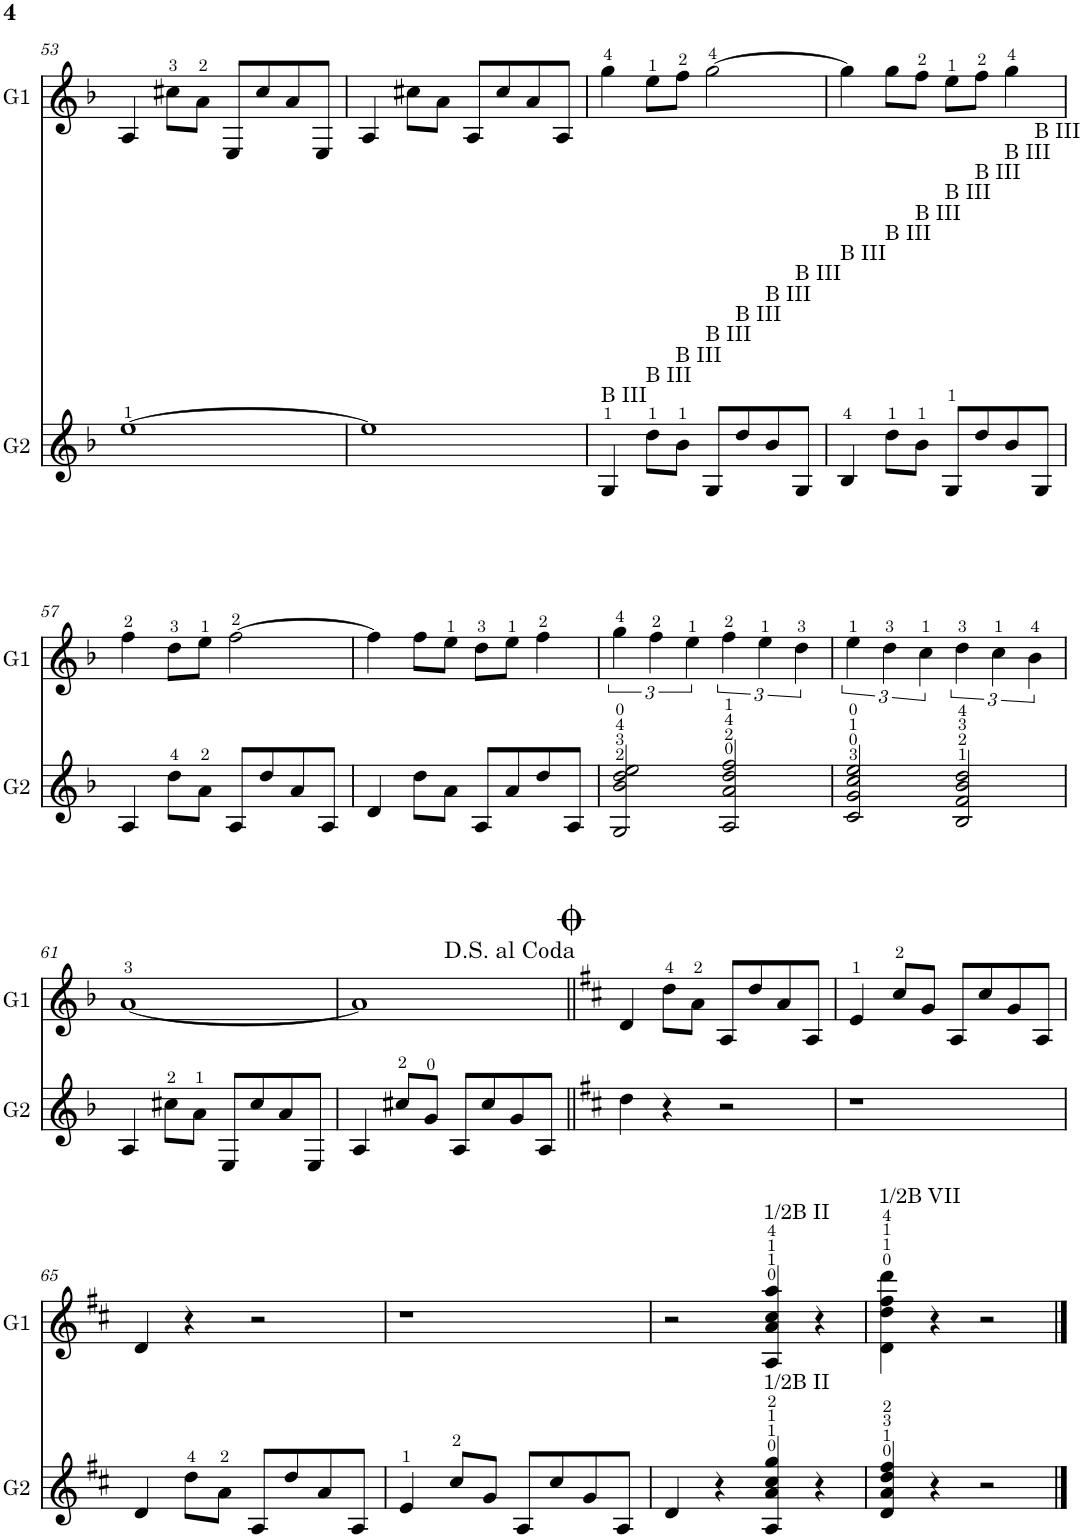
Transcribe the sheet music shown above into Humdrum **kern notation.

**kern	**kern
*part2	*part1
*staff2	*staff1
*I"G2	*I"G1
*I'G2	*I'G1
!!LO:PB:g=z
*clefG2	*clefG2
*Trd7c12	*Trd7c12
*k[b-]	*k[b-]
*M4/4	*M4/4
=53	=53
[1ee	4A/
.	8cc#X\L
.	8a\J
.	8E/L
.	8cc#/
.	8a/
.	8E/J
=54	=54
1ee]	4A/
.	8cc#X\L
.	8a\J
.	8A/L
.	8cc#/
.	8a/
.	8A/J
=55	=55
!LO:TX:a:t=B III	!
4G/	4gg\
!LO:TX:a:t=B III	!
8dd\L	8ee\L
!LO:TX:a:t=B III	!
8b-\J	8ff\J
!LO:TX:a:t=B III	!
8G/L	[2gg\
!LO:TX:a:t=B III	!
8dd/	.
!LO:TX:a:t=B III	!
8b-/	.
!LO:TX:a:t=B III	!
8G/J	.
=56	=56
!LO:TX:a:t=B III	!
4B-/	4gg\]
!LO:TX:a:t=B III	!
8dd\L	8gg\L
!LO:TX:a:t=B III	!
8b-\J	8ff\J
!LO:TX:a:t=B III	!
8G/L	8ee\L
!LO:TX:a:t=B III	!
8dd/	8ff\J
!LO:TX:a:t=B III	!
8b-/	4gg\
!LO:TX:a:t=B III	!
8G/J	.
!!LO:LB:g=z
=57	=57
4A/	4ff\
8dd\L	8dd\L
8a\J	8ee\J
8A/L	[2ff\
8dd/	.
8a/	.
8A/J	.
=58	=58
4d/	4ff\]
8dd\L	8ff\L
8a\J	8ee\J
8A/L	8dd\L
8a/	8ee\J
8dd/	4ff\
8A/J	.
=59	=59
2G/ 2b-/ 2dd/ 2ee/	6gg\
.	6ff\
.	6ee\
2A/ 2a/ 2dd/ 2ff/	6ff\
.	6ee\
.	6dd\
=60	=60
2c/ 2g/ 2cc/ 2ee/	6ee\
.	6dd\
.	6cc\
2B-/ 2f/ 2b-/ 2dd/	6dd\
.	6cc\
.	6b-\
!!LO:LB:g=z
=61	=61
4A/	[1a
8cc#X\L	.
8a\J	.
8E/L	.
8cc#/	.
8a/	.
8E/J	.
=62	=62
4A/	1a]
8cc#X/L	.
8g/J	.
8A/L	.
8cc#/	.
8g/	.
8A/J	.
=63||	=63||
*k[f#c#]	*k[f#c#]
4dd\	4d/
4r	8dd\L
.	8a\J
2r	8A/L
.	8dd/
.	8a/
.	8A/J
=64	=64
1r	4e/
.	8cc#/L
.	8g/J
.	8A/L
.	8cc#/
.	8g/
.	8A/J
!!LO:LB:g=z
=65	=65
4d/	4d/
8dd\L	4r
8a\J	.
8A/L	2r
8dd/	.
8a/	.
8A/J	.
=66	=66
4e/	1r
8cc#/L	.
8g/J	.
8A/L	.
8cc#/	.
8g/	.
8A/J	.
=67	=67
4d/	2r
4r	.
!	!LO:TX:a:t=1/2B II
!LO:TX:a:t=1/2B II	!
4A/ 4a/ 4cc#/ 4gg/	4A/ 4a/ 4cc#/ 4aa/
4r	4r
=68	=68
!	!LO:TX:a:t=1/2B VII
4d/ 4a/ 4dd/ 4ff#/	4d\ 4dd\ 4ff#\ 4ddd\
4r	4r
2r	2r
==	==
*-	*-
